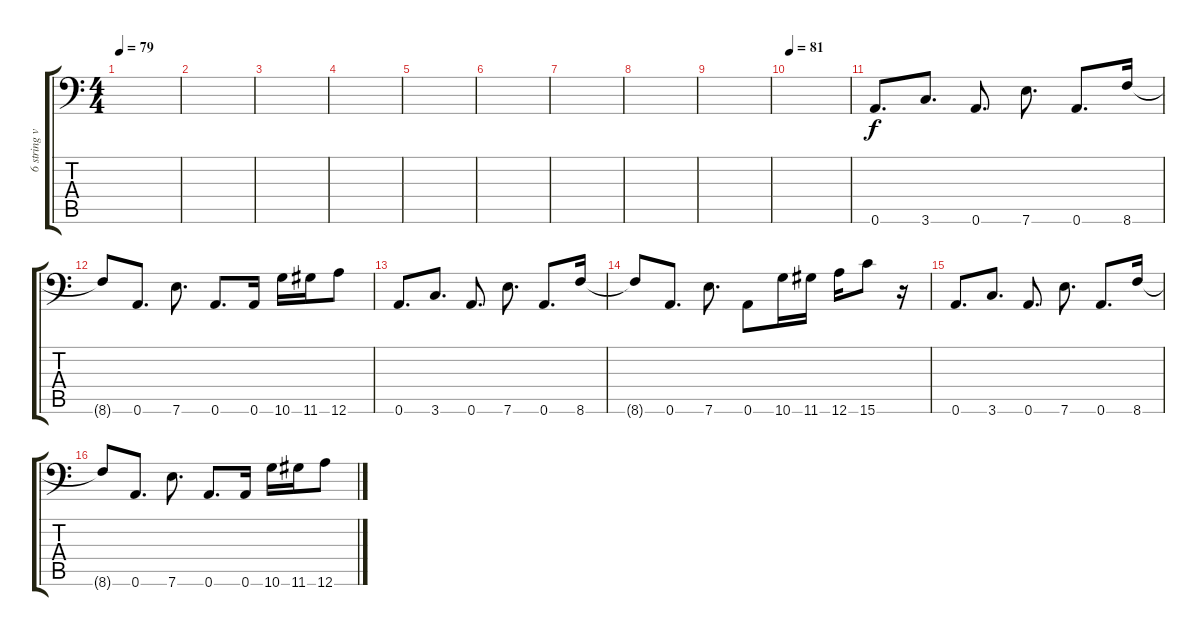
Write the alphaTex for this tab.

\track ("6 string version! :)" "6 string v") {instrument overdrivenguitar}
\staff {score tabs}
\tuning (E4 B3 G3 D3 A2 A1) {hide}
\ts (4 4)
\tempo 79
\clef f4
\ks c
|
|
|
|
|
|
|
|
|
\tempo 81
|
0.6.8{d} 3.6.8{d} 0.6.8{d} 7.6.8{d} 0.6.8{d} 8.6.16 |
8.6{t}.8 0.6.8{d} 7.6.8{d} 0.6.8{d} 0.6.16 10.6.16 11.6.16 12.6.8 |
0.6.8{d} 3.6.8{d} 0.6.8{d} 7.6.8{d} 0.6.8{d} 8.6.16 |
8.6{t}.8 0.6.8{d} 7.6.8{d} 0.6.8 10.6.16 11.6.16 12.6.16 15.6.8 r.16 |
0.6.8{d} 3.6.8{d} 0.6.8{d} 7.6.8{d} 0.6.8{d} 8.6.16 |
8.6{t}.8 0.6.8{d} 7.6.8{d} 0.6.8{d} 0.6.16 10.6.16 11.6.16 12.6.8
